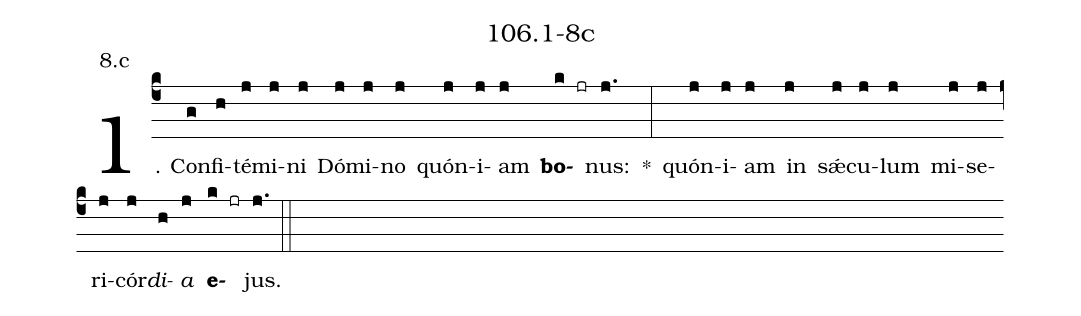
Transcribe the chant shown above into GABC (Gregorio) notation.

name: 106.1-8c;
annotation: 8.c;
%%
(c4)1. Con(g)fi(h)té(j)mi(j)ni(j) Dó(j)mi(j)no(j) quón(j)i(j)am(j) <b>bo</b>(k jr)nus:(j.) *(:) quón(j)i(j)am(j) in(j) sǽ(j)cu(j)lum(j) mi(j)se(j)ri(j)cór(j)<i>di</i>(h)<i>a</i>(j) <b>e</b>(k jr)jus.(j.) (::)
